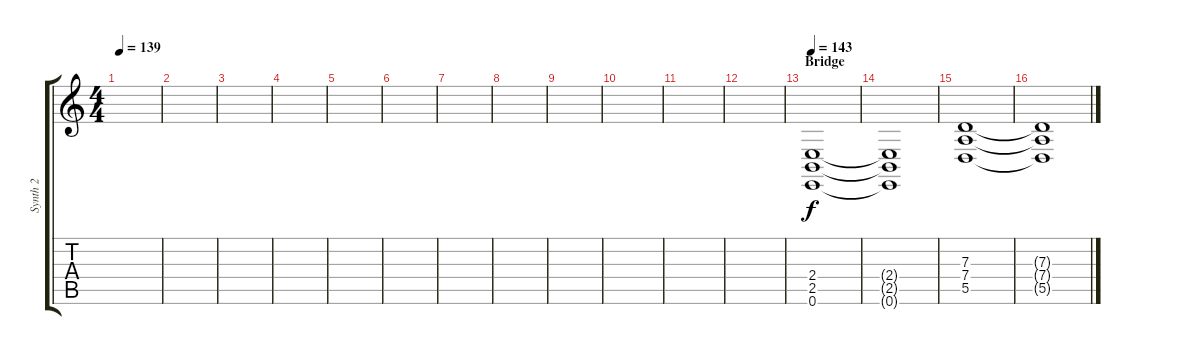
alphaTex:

\track ("Synth 2" "Synth 2") {instrument synthstrings1}
\staff {score tabs}
\tuning (E4 B3 G3 D3 A2 E2) {hide}
\ts (4 4)
\tempo 139
\clef g2
\ks c
|
|
|
|
|
|
|
|
|
|
|
|
\section ("" "Bridge")
\tempo 143
(2.4 2.5 0.6).1 |
(2.4{t} 2.5{t} 0.6{t}).1 |
(7.3 7.4 5.5).1 |
(7.3{t} 7.4{t} 5.5{t}).1
